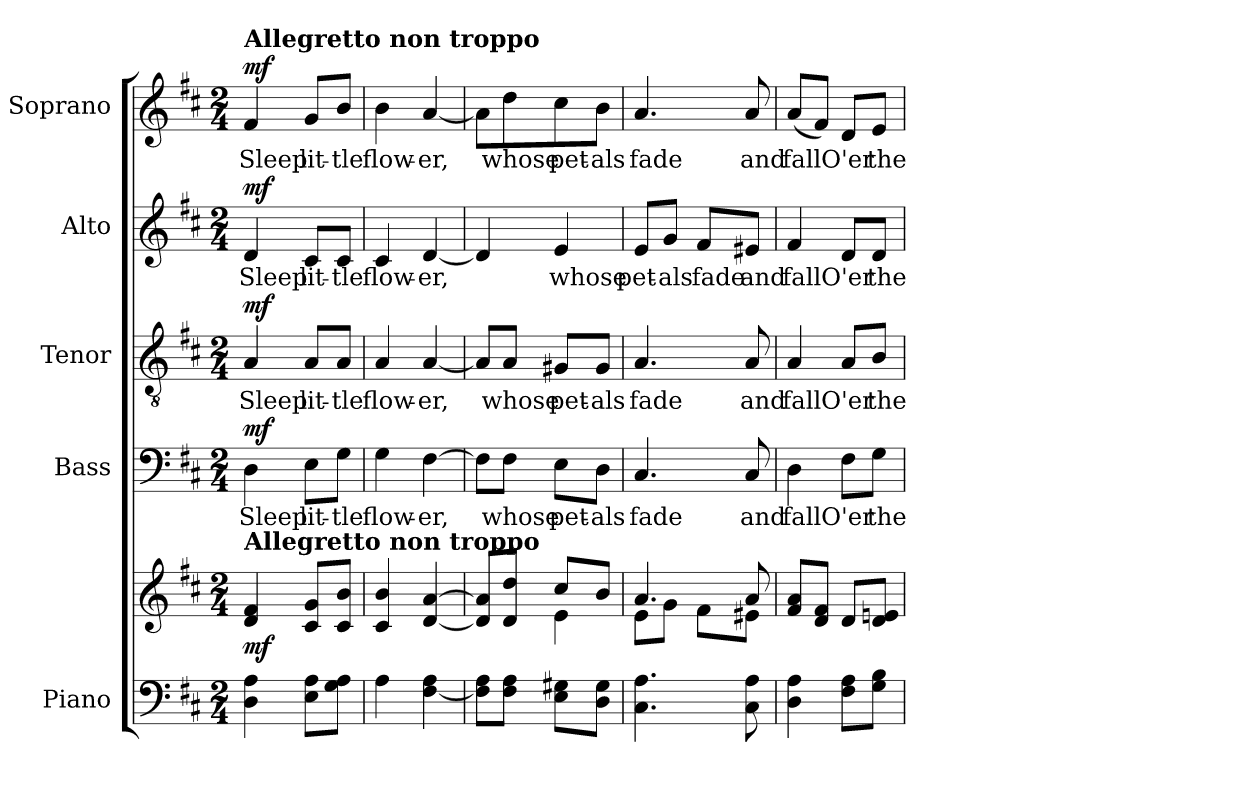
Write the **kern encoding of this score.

**kern	**kern	**dynam	**kern	**text	**dynam	**kern	**text	**dynam	**kern	**text	**dynam	**kern	**text	**dynam
*part5	*part5	*part5	*part4	*part4	*part4	*part3	*part3	*part3	*part2	*part2	*part2	*part1	*part1	*part1
*staff6	*staff5	*staff5/6	*staff4	*staff4	*staff4	*staff3	*staff3	*staff3	*staff2	*staff2	*staff2	*staff1	*staff1	*staff1
*I"Piano	*	*	*I"Bass	*	*	*I"Tenor	*	*	*I"Alto	*	*	*I"Soprano	*	*
*I'Pno.	*	*	*I'B.	*	*	*I'T.	*	*	*I'A.	*	*	*I'S.	*	*
!!LO:PB:g=z
*clefF4	*clefG2	*	*clefF4	*	*	*clefGv2	*	*	*clefG2	*	*	*clefG2	*	*
*	*	*	*	*	*	*ITrd7c12	*	*	*	*	*	*	*	*
*k[f#c#]	*k[f#c#]	*	*k[f#c#]	*	*	*k[f#c#]	*	*	*k[f#c#]	*	*	*k[f#c#]	*	*
*D:	*D:	*	*D:	*	*	*D:	*	*	*D:	*	*	*D:	*	*
*M2/4	*M2/4	*	*M2/4	*	*	*M2/4	*	*	*M2/4	*	*	*M2/4	*	*
*MM100	*MM100	*	*MM100	*	*	*MM100	*	*	*MM100	*	*	*MM100	*	*
=1	=1	=1	=1	=1	=1	=1	=1	=1	=1	=1	=1	=1	=1	=1
!	!	!	!	!LO:LY:b:color=#000000	!	!	!	!	!	!	!	!	!	!
!	!	!	!	!	!	!	!LO:LY:b:color=#000000	!	!	!	!	!	!	!
!	!	!	!	!	!	!	!	!	!	!LO:LY:b:color=#000000	!	!	!	!
!	!	!	!	!	!	!	!	!	!	!	!	!LO:TX:a:B:t=Allegretto non troppo	!	!
!	!LO:TX:a:B:t=Allegretto non troppo	!	!	!	!	!	!	!	!	!	!	!	!	!
!	!	!	!	!	!	!	!	!	!	!	!	!	!LO:LY:b:color=#000000	!
4Di\ 4Ai	4di/ 4f#i	mf	4Di\	Sleep	mf	4AAi/	Sleep	mf	4di/	Sleep	mf	4f#i/	Sleep	mf
!	!	!	!	!LO:LY:b:color=#000000	!	!	!	!	!	!	!	!	!	!
!	!	!	!	!	!	!	!LO:LY:b:color=#000000	!	!	!	!	!	!	!
!	!	!	!	!	!	!	!	!	!	!LO:LY:b:color=#000000	!	!	!	!
!	!	!	!	!	!	!	!	!	!	!	!	!	!LO:LY:b:color=#000000	!
8Ei\ 8AiL	8c#i/ 8giL	.	8Ei\L	lit-	.	8AAi/L	lit-	.	8c#i/L	lit-	.	8gi/L	lit-	.
!	!	!	!	!LO:LY:b:color=#000000	!	!	!	!	!	!	!	!	!	!
!	!	!	!	!	!	!	!LO:LY:b:color=#000000	!	!	!	!	!	!	!
!	!	!	!	!	!	!	!	!	!	!LO:LY:b:color=#000000	!	!	!	!
!	!	!	!	!	!	!	!	!	!	!	!	!	!LO:LY:b:color=#000000	!
8Gi\ 8AiJ	8c#i/ 8biJ	.	8Gi\J	-tle	.	8AAi/J	-tle	.	8c#i/J	-tle	.	8bi/J	-tle	.
=2	=2	=2	=2	=2	=2	=2	=2	=2	=2	=2	=2	=2	=2	=2
!	!	!	!	!LO:LY:b:color=#000000	!	!	!	!	!	!	!	!	!	!
!	!	!	!	!	!	!	!LO:LY:b:color=#000000	!	!	!	!	!	!	!
!	!	!	!	!	!	!	!	!	!	!LO:LY:b:color=#000000	!	!	!	!
*	*MM72	*	*	*	*	*	*	*	*	*	*	*MM72	*	*
!	!	!	!	!	!	!	!	!	!	!	!	!	!LO:LY:b:color=#000000	!
4Ai\	4c#i/ 4bi	.	4Gi\	flow-	.	4AAi/	flow-	.	4c#i/	flow-	.	4bi\	flow-	.
!	!	!	!	!LO:LY:b:color=#000000	!	!	!	!	!	!	!	!	!	!
!	!	!	!	!	!	!	!LO:LY:b:color=#000000	!	!	!	!	!	!	!
!	!	!	!	!	!	!	!	!	!	!LO:LY:b:color=#000000	!	!	!	!
!	!	!	!	!	!	!	!	!	!	!	!	!	!LO:LY:b:color=#000000	!
[<4F#i\ 4Ai	[<4di/ [>4ai	.	[>4F#i\	-er,	.	[<4AAi/	-er,	.	[<4di/	-er,	.	[<4ai/	-er,	.
=3	=3	=3	=3	=3	=3	=3	=3	=3	=3	=3	=3	=3	=3	=3
*	*^	*	*	*	*	*	*	*	*	*	*	*	*	*
8F#i\] 8AiL	8di/] 8ai]L	4ryy	.	8F#i\L]	.	.	8AAi/L]	.	.	4di/]	.	.	8ai\L]	.	.
!	!	!	!	!	!LO:LY:b:color=#000000	!	!	!	!	!	!	!	!	!	!
!	!	!	!	!	!	!	!	!LO:LY:b:color=#000000	!	!	!	!	!	!	!
!	!	!	!	!	!	!	!	!	!	!	!	!	!	!LO:LY:b:color=#000000	!
8F#i\ 8AiJ	8di/ 8ddiJ	.	.	8F#i\J	whose	.	8AAi/J	whose	.	.	.	.	8ddi\	whose	.
!	!	!	!	!	!LO:LY:b:color=#000000	!	!	!	!	!	!	!	!	!	!
!	!	!	!	!	!	!	!	!LO:LY:b:color=#000000	!	!	!	!	!	!	!
!	!	!	!	!	!	!	!	!	!	!	!LO:LY:b:color=#000000	!	!	!	!
!	!	!	!	!	!	!	!	!	!	!	!	!	!	!LO:LY:b:color=#000000	!
8Ei\ 8G#XiL	8cc#i/L	4ei\	.	8Ei\L	pet-	.	8GG#Xi/L	pet-	.	4ei/	whose	.	8cc#i\	pet-	.
!	!	!	!	!	!LO:LY:b:color=#000000	!	!	!	!	!	!	!	!	!	!
!	!	!	!	!	!	!	!	!LO:LY:b:color=#000000	!	!	!	!	!	!	!
!	!	!	!	!	!	!	!	!	!	!	!	!	!	!LO:LY:b:color=#000000	!
8Di\ 8G#iJ	8bi/J	.	.	8Di\J	-als	.	8GG#i/J	-als	.	.	.	.	8bi\J	-als	.
=4	=4	=4	=4	=4	=4	=4	=4	=4	=4	=4	=4	=4	=4	=4	=4
!	!	!	!	!	!LO:LY:b:color=#000000	!	!	!	!	!	!	!	!	!	!
!	!	!	!	!	!	!	!	!LO:LY:b:color=#000000	!	!	!	!	!	!	!
!	!	!	!	!	!	!	!	!	!	!	!LO:LY:b:color=#000000	!	!	!	!
!	!	!	!	!	!	!	!	!	!	!	!	!	!	!LO:LY:b:color=#000000	!
4.C#i\ 4.Ai	4.ai/	8ei\L	.	4.C#i/	fade	.	4.AAi/	fade	.	8ei/L	pet-	.	4.ai/	fade	.
!	!	!	!	!	!	!	!	!	!	!	!LO:LY:b:color=#000000	!	!	!	!
.	.	8gi\J	.	.	.	.	.	.	.	8gi/J	-als	.	.	.	.
!	!	!	!	!	!	!	!	!	!	!	!LO:LY:b:color=#000000	!	!	!	!
.	.	8f#i\L	.	.	.	.	.	.	.	8f#i/L	fade	.	.	.	.
!	!	!	!	!	!LO:LY:b:color=#000000	!	!	!	!	!	!	!	!	!	!
!	!	!	!	!	!	!	!	!LO:LY:b:color=#000000	!	!	!	!	!	!	!
!	!	!	!	!	!	!	!	!	!	!	!LO:LY:b:color=#000000	!	!	!	!
!	!	!	!	!	!	!	!	!	!	!	!	!	!	!LO:LY:b:color=#000000	!
8C#i\ 8Ai	8ai/	8e#Xi\J	.	8C#i/	and	.	8AAi/	and	.	8e#Xi/J	and	.	8ai/	and	.
*	*v	*v	*	*	*	*	*	*	*	*	*	*	*	*	*
=5	=5	=5	=5	=5	=5	=5	=5	=5	=5	=5	=5	=5	=5	=5
*	*^	*	*	*	*	*	*	*	*	*	*	*	*	*
!	!	!	!	!	!LO:LY:b:color=#000000	!	!	!	!	!	!	!	!	!	!
*	*v	*v	*	*	*	*	*	*	*	*	*	*	*	*	*
*	*^	*	*	*	*	*	*	*	*	*	*	*	*	*
!	!	!	!	!	!	!	!	!LO:LY:b:color=#000000	!	!	!	!	!	!	!
*	*v	*v	*	*	*	*	*	*	*	*	*	*	*	*	*
*	*^	*	*	*	*	*	*	*	*	*	*	*	*	*
!	!	!	!	!	!	!	!	!	!	!	!LO:LY:b:color=#000000	!	!	!	!
*	*v	*v	*	*	*	*	*	*	*	*	*	*	*	*	*
*	*^	*	*	*	*	*	*	*	*	*	*	*	*	*
!	!	!	!	!	!	!	!	!	!	!	!	!	!	!LO:LY:b:color=#000000	!
*	*v	*v	*	*	*	*	*	*	*	*	*	*	*	*	*
4Di\ 4Ai	8f#i/ 8aiL	.	4Di\	fall	.	4AAi/	fall	.	4f#i/	fall	.	(8ai/L	fall	.
.	8di/ 8f#iJ	.	.	.	.	.	.	.	.	.	.	8f#i/J)	.	.
!	!	!	!	!LO:LY:b:color=#000000	!	!	!	!	!	!	!	!	!	!
!	!	!	!	!	!	!	!LO:LY:b:color=#000000	!	!	!	!	!	!	!
!	!	!	!	!	!	!	!	!	!	!LO:LY:b:color=#000000	!	!	!	!
!	!	!	!	!	!	!	!	!	!	!	!	!	!LO:LY:b:color=#000000	!
8F#i\ 8AiL	8di/L	.	8F#i\L	O'er	.	8AAi/L	O'er	.	8di/L	O'er	.	8di/L	O'er	.
!	!	!	!	!LO:LY:b:color=#000000	!	!	!	!	!	!	!	!	!	!
!	!	!	!	!	!	!	!LO:LY:b:color=#000000	!	!	!	!	!	!	!
!	!	!	!	!	!	!	!	!	!	!LO:LY:b:color=#000000	!	!	!	!
!	!	!	!	!	!	!	!	!	!	!	!	!	!LO:LY:b:color=#000000	!
8Gi\ 8BiJ	8di/ 8eniJ	.	8Gi\J	the	.	8BBi/J	the	.	8di/J	the	.	8ei/J	the	.
=	=	=	=	=	=	=	=	=	=	=	=	=	=	=
*-	*-	*-	*-	*-	*-	*-	*-	*-	*-	*-	*-	*-	*-	*-
